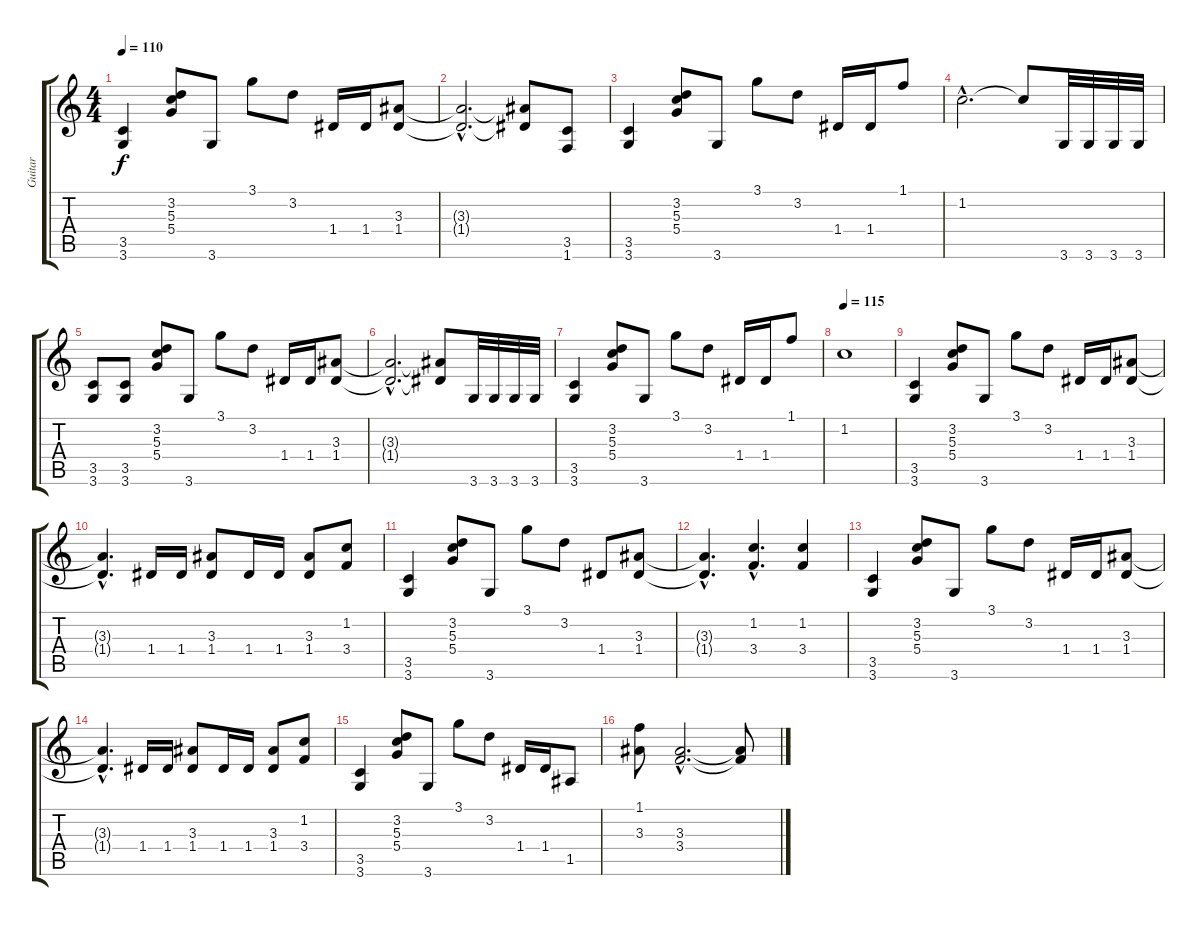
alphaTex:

\track ("Guitar" "Guitar") {instrument distortionguitar}
\staff {score tabs}
\tuning (E4 B3 G3 D3 A2 E2) {hide}
\ts (4 4)
\tempo 110
\clef g2
\ks c
(3.5 3.6).4{dy f} (3.2 5.3 5.4).8 3.6.8 3.1.8 3.2.8 1.4.16 1.4.16 (3.3 1.4).8 |
(3.3{hac t} 1.4{hac t}).2{d} (3.3{t} 1.4{t}).8 (3.5 1.6).8 |
(3.5 3.6).4 (3.2 5.3 5.4).8 3.6.8 3.1.8 3.2.8 1.4.16 1.4.16 1.1.8 |
1.2{hac}.2{d} 1.2{t}.8 3.6.32 3.6.32 3.6.32 3.6.32 |
(3.5 3.6).8 (3.5 3.6).8 (3.2 5.3 5.4).8 3.6.8 3.1.8 3.2.8 1.4.16 1.4.16 (3.3 1.4).8 |
(3.3{hac t} 1.4{hac t}).2{d} (3.3{t} 1.4{t}).8 3.6.32 3.6.32 3.6.32 3.6.32 |
(3.5 3.6).4 (3.2 5.3 5.4).8 3.6.8 3.1.8 3.2.8 1.4.16 1.4.16 1.1.8 |
\tempo 115
1.2.1 |
(3.5 3.6).4 (3.2 5.3 5.4).8 3.6.8 3.1.8 3.2.8 1.4.16 1.4.16 (3.3 1.4).8 |
(3.3{hac t} 1.4{hac t}).4{d} 1.4.16 1.4.16 (3.3 1.4).8 1.4.16 1.4.16 (3.3 1.4).8 (1.2 3.4).8 |
(3.5 3.6).4 (3.2 5.3 5.4).8 3.6.8 3.1.8 3.2.8 1.4.8 (3.3 1.4).8 |
(3.3{hac t} 1.4{hac t}).4{d} (1.2{hac} 3.4{hac}).4{d} (1.2 3.4).4 |
(3.5 3.6).4 (3.2 5.3 5.4).8 3.6.8 3.1.8 3.2.8 1.4.16 1.4.16 (3.3 1.4).8 |
(3.3{hac t} 1.4{hac t}).4{d} 1.4.16 1.4.16 (3.3 1.4).8 1.4.16 1.4.16 (3.3 1.4).8 (1.2 3.4).8 |
(3.5 3.6).4 (3.2 5.3 5.4).8 3.6.8 3.1.8 3.2.8 1.4.16 1.4.16 1.5.8 |
(1.1 3.3).8 (3.3{hac} 3.4{hac}).2{d} (3.3{t} 3.4{t}).8
